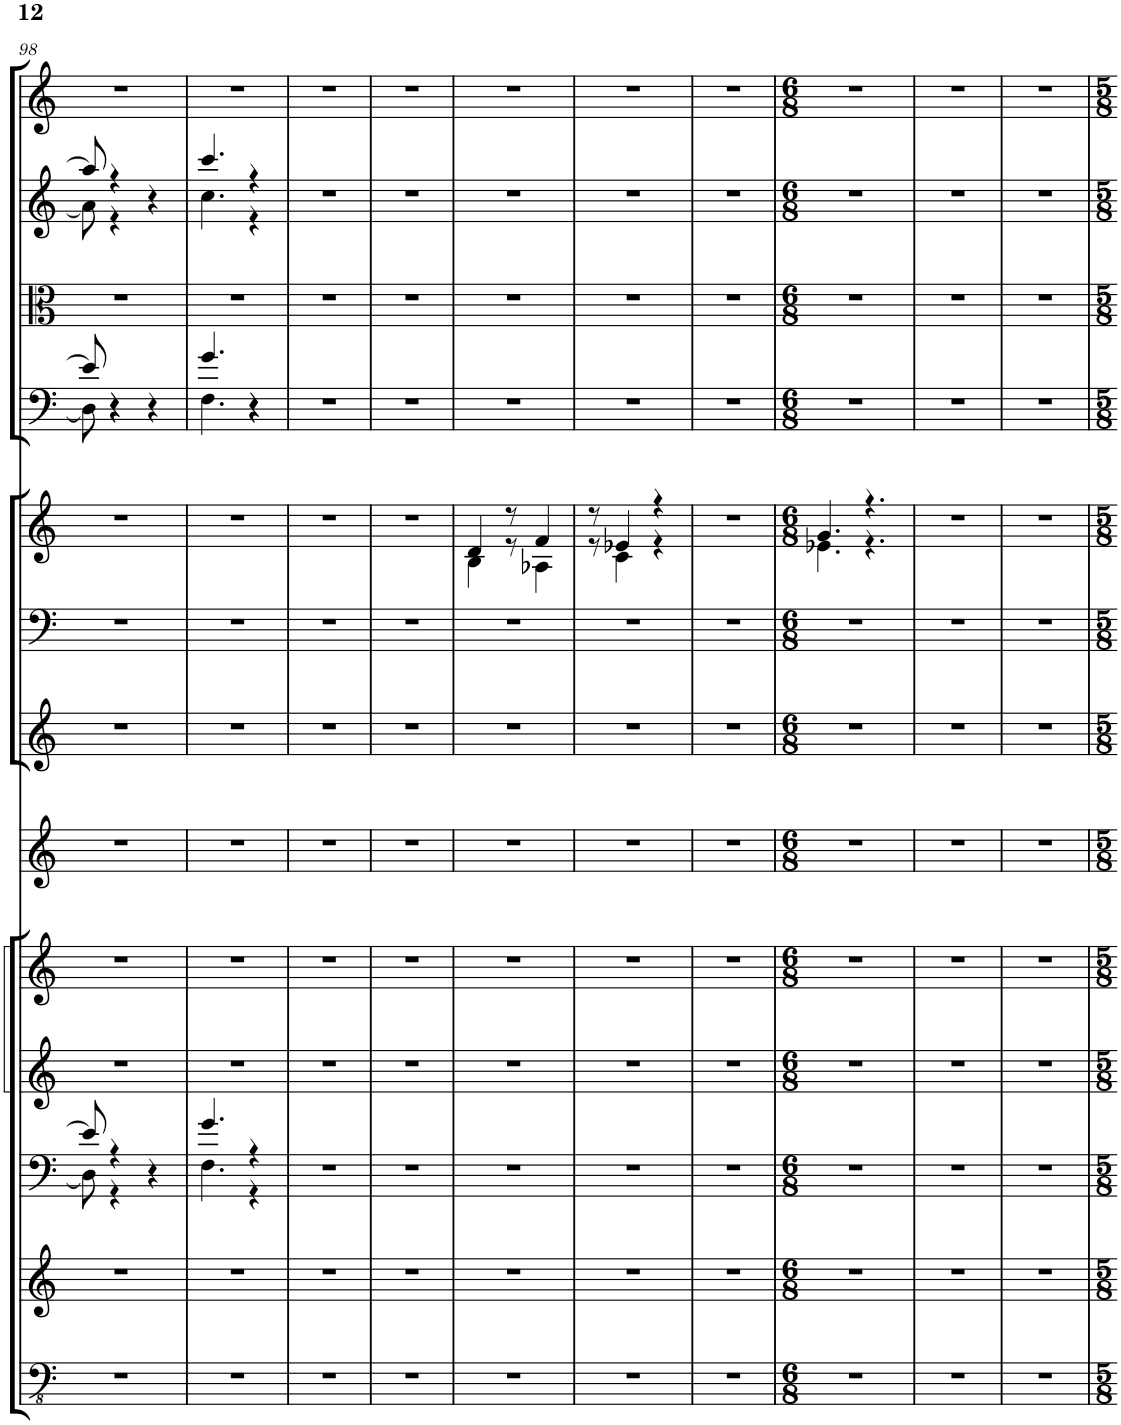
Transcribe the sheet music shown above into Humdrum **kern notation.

**kern	**kern	**kern	**kern	**kern	**kern	**kern	**kern	**kern	**kern	**kern	**kern	**kern
*part13	*part12	*part11	*part10	*part9	*part8	*part7	*part6	*part5	*part4	*part3	*part2	*part1
*staff13	*staff12	*staff11	*staff10	*staff9	*staff8	*staff7	*staff6	*staff5	*staff4	*staff3	*staff2	*staff1
*I"Contrabasses	*I"Violoncellos	*I"Violas	*I"Violins 2	*I"Violins 1	*I"Timpani	*I"Tenor Trombone	*I"Trumpet in Bb	*I"Horn in F	*I"Bassoon	*I"Clarinet in Bb	*I"Oboe	*I"Flute
*	*	*	*	*	*I'Timp	*I'Trb	*I'Tpt	*I'Hn	*I'Bsn	*I'Cl	*I'Ob	*I'Fl
!!LO:PB:g=z
*clefFv4	*clefG2	*clefF4	*clefG2	*clefG2	*clefG2	*clefG2	*clefF4	*clefG2	*clefF4	*clefC3	*clefG2	*clefG2
*	*	*	*	*	*	*	*Trd1c2	*Trd4c7	*	*Trd1c2	*	*
*k[]	*k[]	*k[]	*k[]	*k[]	*k[]	*k[]	*k[]	*k[]	*k[]	*k[]	*k[]	*k[]
*M5/8	*M5/8	*M5/8	*M5/8	*M5/8	*M5/8	*M5/8	*M5/8	*M5/8	*M5/8	*M5/8	*M5/8	*M5/8
=98	=98	=98	=98	=98	=98	=98	=98	=98	=98	=98	=98	=98
*	*	*^	*	*	*	*	*	*	*^	*	*^	*
8%5r	8%5r	8e/]	8D\]	8%5r	8%5r	8%5r	8%5r	8%5r	8%5r	8e/]	8D\]	8%5r	8aa/]	8a\]	8%5r
.	.	4r	4r	.	.	.	.	.	.	4r	4r	.	4r	4r	.
.	.	4r	4ryy	.	.	.	.	.	.	4r	4ryy	.	4r	4ryy	.
=99	=99	=99	=99	=99	=99	=99	=99	=99	=99	=99	=99	=99	=99	=99	=99
8%5r	8%5r	4.g/	4.F\	8%5r	8%5r	8%5r	8%5r	8%5r	8%5r	4.g/	4.F\	8%5r	4.ccc/	4.cc\	8%5r
.	.	4r	4r	.	.	.	.	.	.	4r	4r	.	4r	4r	.
*	*	*v	*v	*	*	*	*	*	*	*v	*v	*	*v	*v	*
=100	=100	=100	=100	=100	=100	=100	=100	=100	=100	=100	=100	=100
8%5r	8%5r	8%5r	8%5r	8%5r	8%5r	8%5r	8%5r	8%5r	8%5r	8%5r	8%5r	8%5r
=101	=101	=101	=101	=101	=101	=101	=101	=101	=101	=101	=101	=101
8%5r	8%5r	8%5r	8%5r	8%5r	8%5r	8%5r	8%5r	8%5r	8%5r	8%5r	8%5r	8%5r
=102	=102	=102	=102	=102	=102	=102	=102	=102	=102	=102	=102	=102
*	*	*	*	*	*	*	*	*^	*	*	*	*
8%5r	8%5r	8%5r	8%5r	8%5r	8%5r	8%5r	8%5r	4d/	4B\	8%5r	8%5r	8%5r	8%5r
.	.	.	.	.	.	.	.	8r	8r	.	.	.	.
.	.	.	.	.	.	.	.	4f/	4A-X\	.	.	.	.
=103	=103	=103	=103	=103	=103	=103	=103	=103	=103	=103	=103	=103	=103
8%5r	8%5r	8%5r	8%5r	8%5r	8%5r	8%5r	8%5r	8r	8r	8%5r	8%5r	8%5r	8%5r
.	.	.	.	.	.	.	.	4e-X/	4c\	.	.	.	.
.	.	.	.	.	.	.	.	4r	4r	.	.	.	.
*	*	*	*	*	*	*	*	*v	*v	*	*	*	*
=104	=104	=104	=104	=104	=104	=104	=104	=104	=104	=104	=104	=104
8%5r	8%5r	8%5r	8%5r	8%5r	8%5r	8%5r	8%5r	8%5r	8%5r	8%5r	8%5r	8%5r
=105	=105	=105	=105	=105	=105	=105	=105	=105	=105	=105	=105	=105
*M6/8	*M6/8	*M6/8	*M6/8	*M6/8	*M6/8	*M6/8	*M6/8	*M6/8	*M6/8	*M6/8	*M6/8	*M6/8
*	*	*	*	*	*	*	*	*^	*	*	*	*
2.r	2.r	2.r	2.r	2.r	2.r	2.r	2.r	4.g/	4.e-X\	2.r	2.r	2.r	2.r
.	.	.	.	.	.	.	.	4.r	4.r	.	.	.	.
*	*	*	*	*	*	*	*	*v	*v	*	*	*	*
=106	=106	=106	=106	=106	=106	=106	=106	=106	=106	=106	=106	=106
2.r	2.r	2.r	2.r	2.r	2.r	2.r	2.r	2.r	2.r	2.r	2.r	2.r
=107	=107	=107	=107	=107	=107	=107	=107	=107	=107	=107	=107	=107
2.r	2.r	2.r	2.r	2.r	2.r	2.r	2.r	2.r	2.r	2.r	2.r	2.r
=	=	=	=	=	=	=	=	=	=	=	=	=
*-	*-	*-	*-	*-	*-	*-	*-	*-	*-	*-	*-	*-
